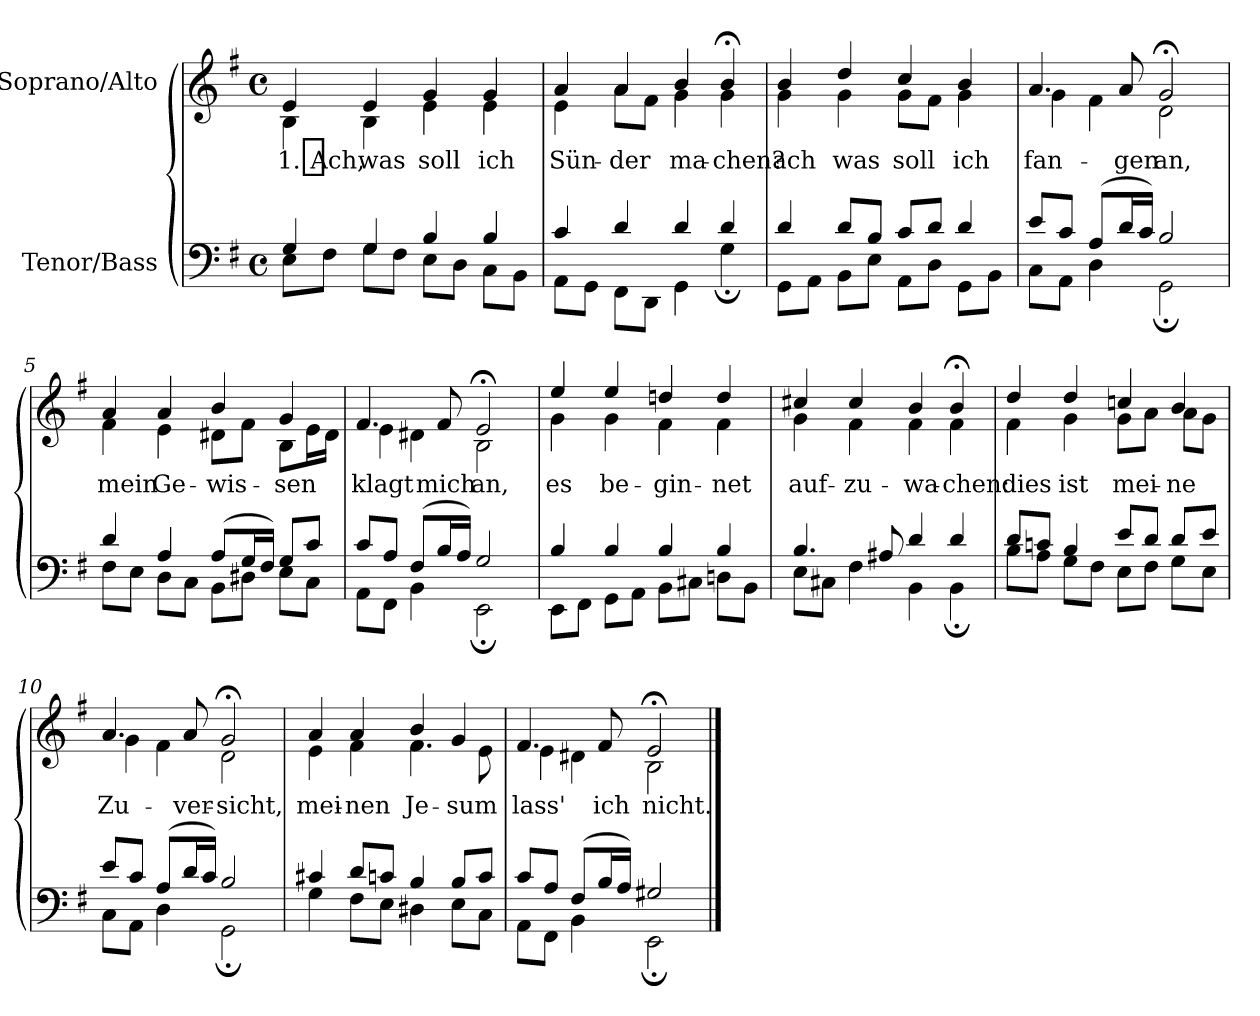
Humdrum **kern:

**kern	**kern	**text
*part2	*part1	*part1
*staff2	*staff1	*staff1
*I"Tenor/Bass	*I"Soprano/Alto	*
*clefF4	*clefG2	*
*k[f#]	*k[f#]	*
*M4/4	*M4/4	*
*met(c)	*met(c)	*
=1	=1	=1
*^	*	*
!	!	!	!LO:LY:b
*	*	*^	*
4G/	8E\L	4e/	4B\	1. Ach,
.	8F#\J	.	.	.
!	!	!	!	!LO:LY:b
4G/	8G\L	4e/	4B\	was
.	8F#\J	.	.	.
!	!	!	!	!LO:LY:b
4B/	8E\L	4g/	4e\	soll
.	8D\J	.	.	.
!	!	!	!	!LO:LY:b
4B/	8C\L	4g/	4e\	ich
.	8BB\J	.	.	.
=2	=2	=2	=2	=2
!	!	!	!	!LO:LY:b
4c/	8AA\L	4a/	4e\	Sün-
.	8GG\J	.	.	.
!	!	!	!	!LO:LY:b
4d/	8FF#\L	4a/	8a\L	-der
.	8DD\J	.	8f#\J	.
!	!	!	!	!LO:LY:b
4d/	4GG\	4b/	4g\	ma-
!	!	!	!	!LO:LY:b
4d/	4G;\	4b;</	4g\	-chen?
=3	=3	=3	=3	=3
!	!	!	!	!LO:LY:b
4d/	8GG\L	4b/	4g\	ach
.	8AA\J	.	.	.
!	!	!	!	!LO:LY:b
8d/L	8BB\L	4dd/	4g\	was
8B/J	8E\J	.	.	.
!	!	!	!	!LO:LY:b
8c/L	8AA\L	4cc/	8g\L	soll
8d/J	8D\J	.	8f#\J	.
!	!	!	!	!LO:LY:b
4d/	8GG\L	4b/	4g\	ich
.	8BB\J	.	.	.
=4	=4	=4	=4	=4
!	!	!	!	!LO:LY:b
8e/L	8C\L	4.a/	4g\	fan-
8c/J	8AA\J	.	.	.
(8A/L	4D\	.	4f#\	.
!	!	!	!	!LO:LY:b
16d/L	.	8a/	.	-gen
16c/JJ)	.	.	.	.
!	!	!	!	!LO:LY:b
2B/	2GG;\	2g;</	2d\	an,
!!LO:LB:g=z	!!
=5	=5	=5	=5	=5
!	!	!	!	!LO:LY:b
4d/	8F#\L	4a/	4f#\	mein
.	8E\J	.	.	.
!	!	!	!	!LO:LY:b
4A/	8D\L	4a/	4e\	Ge-
.	8C\J	.	.	.
!	!	!	!	!LO:LY:b
(8A/L	8BB\L	4b/	8d#X\L	-wis-
16G/L	8D#X\J	.	8f#\J	.
16F#/JJ)	.	.	.	.
!	!	!	!	!LO:LY:b
8G/L	8E\L	4g/	8B\L	-sen
8c/J	8C\J	.	16e\L	.
.	.	.	16d#\JJ	.
=6	=6	=6	=6	=6
!	!	!	!	!LO:LY:b
8c/L	8AA\L	4.f#/	4e\	klagt
8A/J	8FF#\J	.	.	.
(8F#/L	4BB\	.	4d#X\	.
!	!	!	!	!LO:LY:b
16B/L	.	8f#/	.	mich
16A/JJ)	.	.	.	.
!	!	!	!	!LO:LY:b
2G/	2EE;\	2e;</	2B\	an,
=7	=7	=7	=7	=7
!	!	!	!	!LO:LY:b
4B/	8EE\L	4ee/	4g\	es
.	8FF#\J	.	.	.
!	!	!	!	!LO:LY:b
4B/	8GG\L	4ee/	4g\	be-
.	8AA\J	.	.	.
!	!	!	!	!LO:LY:b
4B/	8BB\L	4ddn/	4f#\	-gin-
.	8C#X\J	.	.	.
!	!	!	!	!LO:LY:b
4B/	8Dn\L	4dd/	4f#\	-net
.	8BB\J	.	.	.
=8	=8	=8	=8	=8
!	!	!	!	!LO:LY:b
4.B/	8E\L	4cc#X/	4g\	auf-
.	8C#X\J	.	.	.
!	!	!	!	!LO:LY:b
.	4F#\	4cc#/	4f#\	-zu-
8A#X/	.	.	.	.
!	!	!	!	!LO:LY:b
4d/	4BB\	4b/	4f#\	-wa-
!	!	!	!	!LO:LY:b
4d/	4BB;\	4b;</	4f#\	-chen:
!!LO:LB:g=z	!!
=9	=9	=9	=9	=9
!	!	!	!	!LO:LY:b
8d/L	8B\L	4dd/	4f#\	dies
8cn/J	8A\J	.	.	.
!	!	!	!	!LO:LY:b
4B/	8G\L	4dd/	4g\	ist
.	8F#\J	.	.	.
!	!	!	!	!LO:LY:b
8e/L	8E\L	4ccn/	8g\L	mei-
8d/J	8F#\J	.	8a\J	.
!	!	!	!	!LO:LY:b
8d/L	8G\L	4b/	8a\L	-ne
8e/J	8E\J	.	8g\J	.
=10	=10	=10	=10	=10
!	!	!	!	!LO:LY:b
8e/L	8C\L	4.a/	4g\	Zu-
8c/J	8AA\J	.	.	.
(8A/L	4D\	.	4f#\	.
!	!	!	!	!LO:LY:b
16d/L	.	8a/	.	-ver-
16c/JJ)	.	.	.	.
!	!	!	!	!LO:LY:b
2B/	2GG;\	2g;</	2d\	-sicht,
=11	=11	=11	=11	=11
!	!	!	!	!LO:LY:b
4c#X/	4G\	4a/	4e\	mei-
!	!	!	!	!LO:LY:b
8d/L	8F#\L	4a/	4f#\	-nen
8cn/J	8E\J	.	.	.
!	!	!	!	!LO:LY:b
4B/	4D#X\	4b/	4.f#\	Je-
!	!	!	!	!LO:LY:b
8B/L	8E\L	4g/	.	-sum
8c/J	8C\J	.	8e\	.
=12	=12	=12	=12	=12
!	!	!	!	!LO:LY:b
8c/L	8AA\L	4.f#/	4e\	lass'
8A/J	8FF#\J	.	.	.
(8F#/L	4BB\	.	4d#X\	.
!	!	!	!	!LO:LY:b
16B/L	.	8f#/	.	ich
16A/JJ)	.	.	.	.
!	!	!	!	!LO:LY:b
2G#X/	2EE;\	2e;</	2B\	nicht.
*v	*v	*	*	*
*	*v	*v	*
==	==	==
*-	*-	*-
